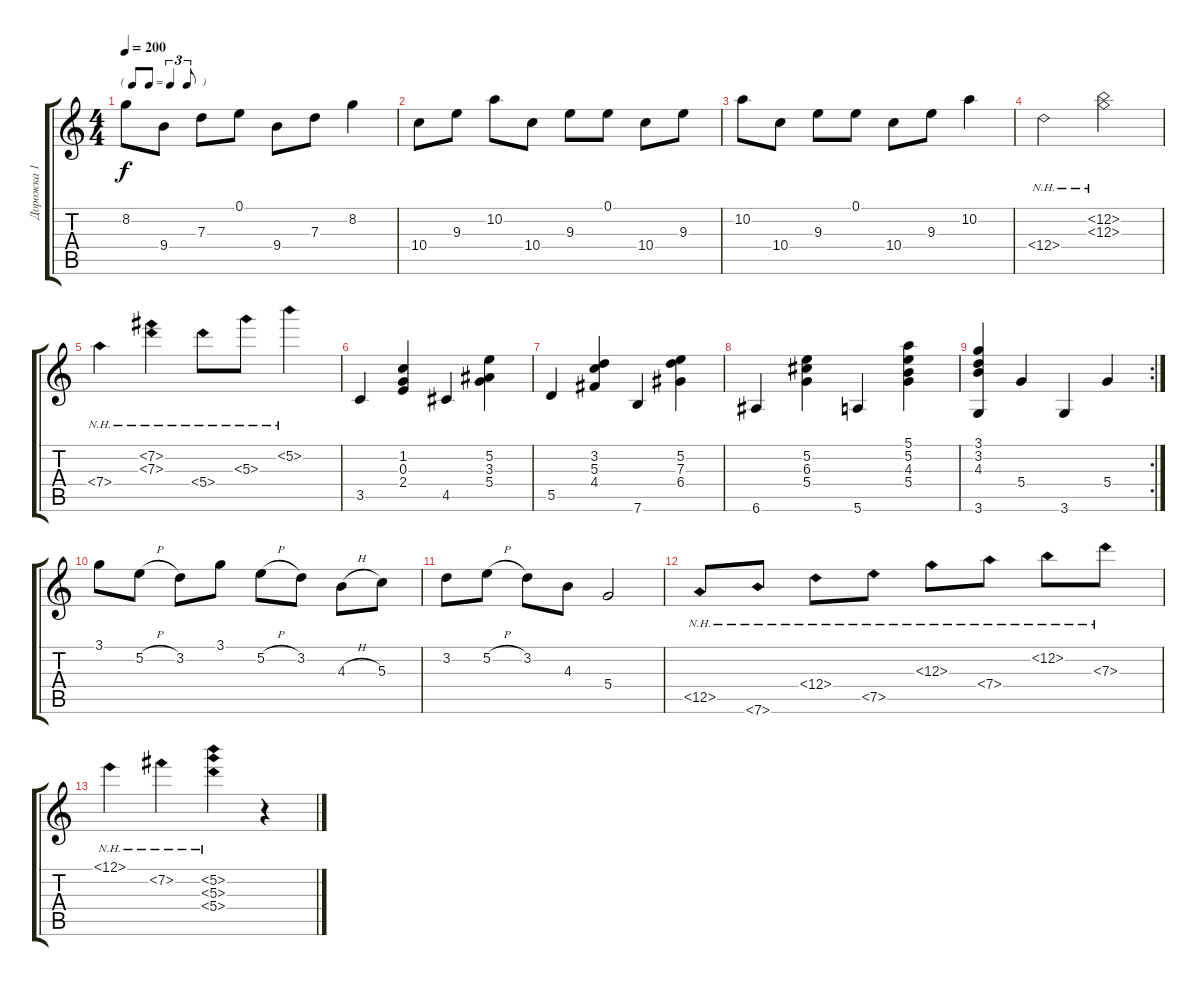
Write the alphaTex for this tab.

\track ("Дорожка 1" "Дорожка 1") {instrument acousticguitarsteel}
\staff {score tabs}
\tuning (E4 B3 G3 D3 A2 E2) {hide}
\ts (4 4)
\tf triplet8th
\tempo 200
\clef g2
\ks c
8.2.8{dy f} 9.4.8 7.3.8 0.1.8 9.4.8 7.3.8 8.2.4 |
10.4.8 9.3.8 10.2.8 10.4.8 9.3.8 0.1.8 10.4.8 9.3.8 |
10.2.8 10.4.8 9.3.8 0.1.8 10.4.8 9.3.8 10.2.4 |
12.4{nh}.2 (12.2{nh} 12.3{nh}).2 |
7.4{nh}.4 (7.2{nh} 7.3{nh}).4 5.4{nh}.8 5.3{nh}.8 5.2{nh}.4 |
3.5.4 (1.2 0.3 2.4).4 4.5.4 (5.2 3.3 5.4).4 |
5.5.4 (3.2 5.3 4.4).4 7.6.4 (5.2 7.3 6.4).4 |
6.6.4 (5.2 6.3 5.4).4 5.6.4 (5.1 5.2 4.3 5.4).4 |
\rc 2
(3.1 3.2 4.3 3.6).4 5.4.4 3.6.4 5.4.4 |
3.1.8 5.2{h}.8 3.2.8 3.1.8 5.2{h}.8 3.2.8 4.3{h}.8 5.3.8 |
3.2.8 5.2{h}.8 3.2.8 4.3.8 5.4.2 |
12.5{nh}.8 7.6{nh}.8 12.4{nh}.8 7.5{nh}.8 12.3{nh}.8 7.4{nh}.8 12.2{nh}.8 7.3{nh}.8 |
12.1{nh}.4 7.2{nh}.4 (5.2{nh} 5.3{nh} 5.4{nh}).4 r.4
